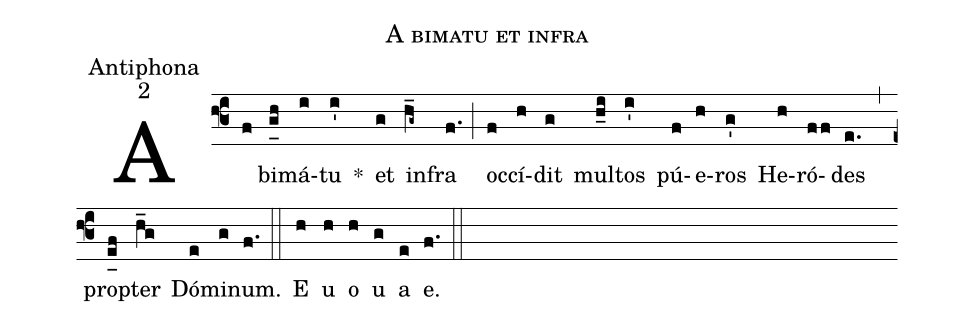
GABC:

name:A bimatu et infra;
office-part:Antiphona;
mode:2;
%%
(f3) A(f) bi(g_[uh:l]h)má(i)tu(i') *() et(g) in(h_g~)fra(f.) (;) oc(f)cí(h)dit(g) mul(h_i)tos(i') pú(f)e(h)ros(g') He(h)ró(ff)des(e.) (,) pro(e_[uh:l]f)pter(h_g) Dó(e)mi(g)num.(f.) (::) <eu>E(h) u(h) o(h) u(g) a(e) e.</eu>(f.) (::)
